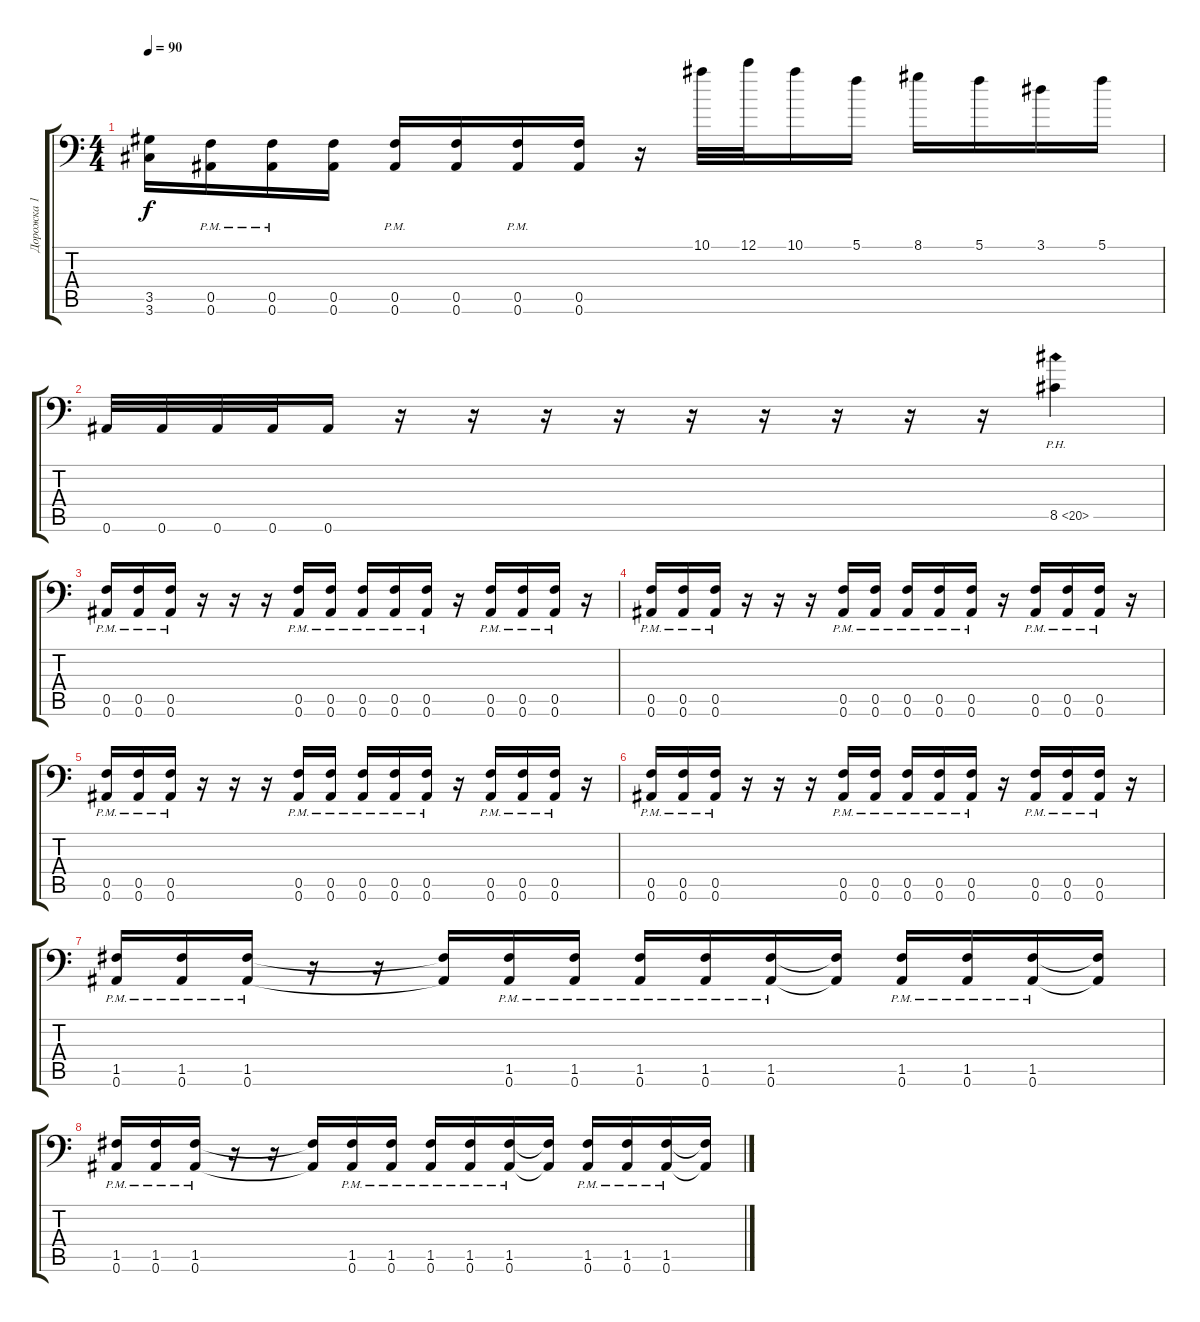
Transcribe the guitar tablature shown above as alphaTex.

\track ("Дорожка 1" "Дорожка 1") {instrument distortionguitar}
\staff {score tabs}
\tuning (C4 G3 Eb3 Bb2 F2 Bb1) {hide}
\ts (4 4)
\tempo 90
\clef f4
\ks c
(3.5 3.6).16{dy f} (0.5{pm} 0.6{pm}).16 (0.5{pm} 0.6{pm}).16 (0.5 0.6).16 (0.5{pm} 0.6{pm}).16 (0.5 0.6).16 (0.5{pm} 0.6{pm}).16 (0.5 0.6).16 r.16 10.1.32 12.1.32 10.1.16 5.1.16 8.1.16 5.1.16 3.1.16 5.1.16 |
0.6.32 0.6.32 0.6.32 0.6.32 0.6.16 r.16 r.16 r.16 r.16 r.16 r.16 r.16 r.16 r.16 8.5{ph 12}.4 |
(0.5{pm} 0.6{pm}).16 (0.5{pm} 0.6{pm}).16 (0.5{pm} 0.6{pm}).16 r.16 r.16 r.16 (0.5{pm} 0.6{pm}).16 (0.5{pm} 0.6{pm}).16 (0.5{pm} 0.6{pm}).16 (0.5{pm} 0.6{pm}).16 (0.5{pm} 0.6{pm}).16 r.16 (0.5{pm} 0.6{pm}).16 (0.5{pm} 0.6{pm}).16 (0.5{pm} 0.6{pm}).16 r.16 |
(0.5{pm} 0.6{pm}).16 (0.5{pm} 0.6{pm}).16 (0.5{pm} 0.6{pm}).16 r.16 r.16 r.16 (0.5{pm} 0.6{pm}).16 (0.5{pm} 0.6{pm}).16 (0.5{pm} 0.6{pm}).16 (0.5{pm} 0.6{pm}).16 (0.5{pm} 0.6{pm}).16 r.16 (0.5{pm} 0.6{pm}).16 (0.5{pm} 0.6{pm}).16 (0.5{pm} 0.6{pm}).16 r.16 |
(0.5{pm} 0.6{pm}).16 (0.5{pm} 0.6{pm}).16 (0.5{pm} 0.6{pm}).16 r.16 r.16 r.16 (0.5{pm} 0.6{pm}).16 (0.5{pm} 0.6{pm}).16 (0.5{pm} 0.6{pm}).16 (0.5{pm} 0.6{pm}).16 (0.5{pm} 0.6{pm}).16 r.16 (0.5{pm} 0.6{pm}).16 (0.5{pm} 0.6{pm}).16 (0.5{pm} 0.6{pm}).16 r.16 |
(0.5{pm} 0.6{pm}).16 (0.5{pm} 0.6{pm}).16 (0.5{pm} 0.6{pm}).16 r.16 r.16 r.16 (0.5{pm} 0.6{pm}).16 (0.5{pm} 0.6{pm}).16 (0.5{pm} 0.6{pm}).16 (0.5{pm} 0.6{pm}).16 (0.5{pm} 0.6{pm}).16 r.16 (0.5{pm} 0.6{pm}).16 (0.5{pm} 0.6{pm}).16 (0.5{pm} 0.6{pm}).16 r.16 |
(1.5{pm} 0.6{pm}).16 (1.5{pm} 0.6{pm}).16 (1.5{pm} 0.6{pm}).16 r.16 r.16 (1.5{t} 0.6{t}).16 (1.5{pm} 0.6{pm}).16 (1.5{pm} 0.6{pm}).16 (1.5{pm} 0.6{pm}).16 (1.5{pm} 0.6{pm}).16 (1.5{pm} 0.6{pm}).16 (1.5{t} 0.6{t}).16 (1.5{pm} 0.6{pm}).16 (1.5{pm} 0.6{pm}).16 (1.5{pm} 0.6{pm}).16 (1.5{t} 0.6{t}).16 |
(1.5{pm} 0.6{pm}).16 (1.5{pm} 0.6{pm}).16 (1.5{pm} 0.6{pm}).16 r.16 r.16 (1.5{t} 0.6{t}).16 (1.5{pm} 0.6{pm}).16 (1.5{pm} 0.6{pm}).16 (1.5{pm} 0.6{pm}).16 (1.5{pm} 0.6{pm}).16 (1.5{pm} 0.6{pm}).16 (1.5{t} 0.6{t}).16 (1.5{pm} 0.6{pm}).16 (1.5{pm} 0.6{pm}).16 (1.5{pm} 0.6{pm}).16 (1.5{t} 0.6{t}).16
